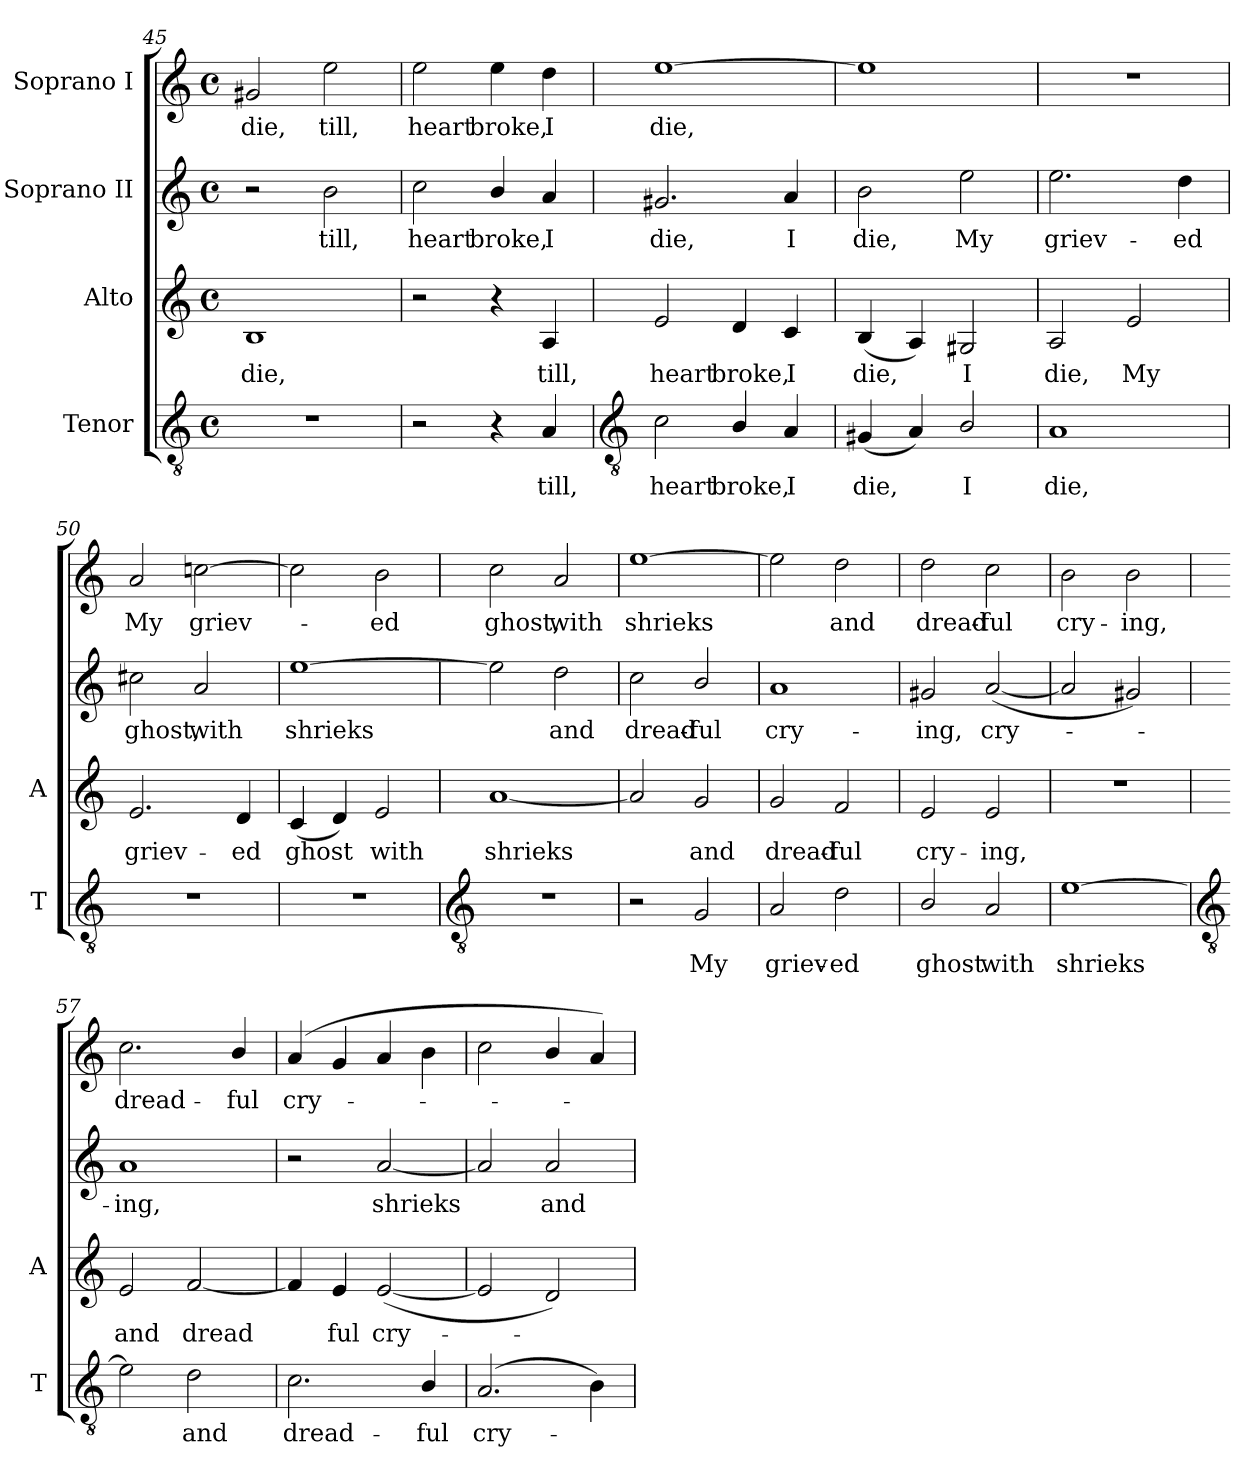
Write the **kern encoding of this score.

**kern	**text	**kern	**text	**kern	**text	**kern	**text
*part4	*part4	*part3	*part3	*part2	*part2	*part1	*part1
*staff4	*staff4	*staff3	*staff3	*staff2	*staff2	*staff1	*staff1
*I"Tenor	*	*I"Alto	*	*I"Soprano II	*	*I"Soprano I	*
*I'T	*	*I'A	*	*	*	*	*
*clefGv2	*	*clefG2	*	*clefG2	*	*clefG2	*
*k[]	*	*k[]	*	*k[]	*	*k[]	*
*C:	*	*C:	*	*C:	*	*C:	*
*M4/4	*	*M4/4	*	*M4/4	*	*M4/4	*
*met(c)	*	*met(c)	*	*met(c)	*	*met(c)	*
=45	=45	=45	=45	=45	=45	=45	=45
!	!	!	!LO:LY:b	!	!	!	!LO:LY:b
1r	.	1B	die,	2r	.	2g#X	die,
!	!	!	!	!	!LO:LY:b	!	!LO:LY:b
.	.	.	.	2b	till,	2ee	till,
=46	=46	=46	=46	=46	=46	=46	=46
!	!	!	!	!	!LO:LY:b	!	!LO:LY:b
2r	.	2r	.	2cc	heart	2ee	heart
!	!	!	!	!	!LO:LY:b	!	!LO:LY:b
4r	.	4r	.	4b/	broke,	4ee	broke,
!	!LO:LY:b	!	!LO:LY:b	!	!LO:LY:b	!	!LO:LY:b
4A	till,	4A	till,	4a	I	4dd	I
!!LO:LB:g=z
=47	=47	=47	=47	=47	=47	=47	=47
*clefGv2	*	*	*	*	*	*	*
!	!LO:LY:b	!	!LO:LY:b	!	!LO:LY:b	!	!LO:LY:b
2c	heart	2e	heart	2.g#X	die,	[1ee	die,
!	!LO:LY:b	!	!LO:LY:b	!	!	!	!
4B/	broke,	4d	broke,	.	.	.	.
!	!LO:LY:b	!	!LO:LY:b	!	!LO:LY:b	!	!
4A	I	4c	I	4a	I	.	.
=48	=48	=48	=48	=48	=48	=48	=48
!	!LO:LY:b	!	!LO:LY:b	!	!LO:LY:b	!	!
(<4G#X	die,	(<4B	die,	2b	die,	1ee]	.
4A)	.	4A)	.	.	.	.	.
!	!LO:LY:b	!	!LO:LY:b	!	!LO:LY:b	!	!
2B/	I	2G#X	I	2ee	My	.	.
=49	=49	=49	=49	=49	=49	=49	=49
!	!LO:LY:b	!	!LO:LY:b	!	!LO:LY:b	!	!
1A	die,	2A	die,	2.ee	griev-	1r	.
!	!	!	!LO:LY:b	!	!	!	!
.	.	2e	My	.	.	.	.
!	!	!	!	!	!LO:LY:b	!	!
.	.	.	.	4dd	-ed	.	.
=50	=50	=50	=50	=50	=50	=50	=50
!	!	!	!LO:LY:b	!	!LO:LY:b	!	!LO:LY:b
1r	.	2.e	griev-	2cc#X	ghost,	2a	My
!	!	!	!	!	!LO:LY:b	!	!LO:LY:b
.	.	.	.	2a	with	[2ccn	griev-
!	!	!	!LO:LY:b	!	!	!	!
.	.	4d	-ed	.	.	.	.
=51	=51	=51	=51	=51	=51	=51	=51
!	!	!	!LO:LY:b	!	!LO:LY:b	!	!
1r	.	(<4c	ghost	[1ee	shrieks	2cc]	.
.	.	4d)	.	.	.	.	.
!	!	!	!LO:LY:b	!	!	!	!LO:LY:b
.	.	2e	with	.	.	2b	ed
!!LO:LB:g=z
=52	=52	=52	=52	=52	=52	=52	=52
*clefGv2	*	*	*	*	*	*	*
!	!	!	!LO:LY:b	!	!	!	!LO:LY:b
1r	.	[1a	shrieks	2ee]	.	2cc	ghost,
!	!	!	!	!	!LO:LY:b	!	!LO:LY:b
.	.	.	.	2dd	and	2a	with
=53	=53	=53	=53	=53	=53	=53	=53
!	!	!	!	!	!LO:LY:b	!	!LO:LY:b
2r	.	2a]	.	2cc	dread-	[1ee	shrieks
!	!LO:LY:b	!	!LO:LY:b	!	!LO:LY:b	!	!
2G	My	2g	and	2b/	-ful	.	.
=54	=54	=54	=54	=54	=54	=54	=54
!	!LO:LY:b	!	!LO:LY:b	!	!LO:LY:b	!	!
2A	griev-	2g	dread-	1a	cry-	2ee]	.
!	!LO:LY:b	!	!LO:LY:b	!	!	!	!LO:LY:b
2d	-ed	2f	-ful	.	.	2dd	and
=55	=55	=55	=55	=55	=55	=55	=55
!	!LO:LY:b	!	!LO:LY:b	!	!LO:LY:b	!	!LO:LY:b
2B/	ghost	2e	cry-	2g#X	-ing,	2dd	dread-
!	!LO:LY:b	!	!LO:LY:b	!	!LO:LY:b	!	!LO:LY:b
2A	with	2e	-ing,	(<[2a	cry-	2cc	-ful
=56	=56	=56	=56	=56	=56	=56	=56
!	!LO:LY:b	!	!	!	!	!	!LO:LY:b
[1e	shrieks	1r	.	2a]	.	2b	cry-
!	!	!	!	!	!	!	!LO:LY:b
.	.	.	.	2g#X)	.	2b	-ing,
!!LO:LB:g=z
=57	=57	=57	=57	=57	=57	=57	=57
*clefGv2	*	*	*	*	*	*	*
!	!	!	!LO:LY:b	!	!LO:LY:b	!	!LO:LY:b
2e]	.	2e	and	1a	ing,	2.cc	dread-
!	!LO:LY:b	!	!LO:LY:b	!	!	!	!
2d	and	[2f	dread	.	.	.	.
!	!	!	!	!	!	!	!LO:LY:b
.	.	.	.	.	.	4b/	-ful
=58	=58	=58	=58	=58	=58	=58	=58
!	!LO:LY:b	!	!	!	!	!	!LO:LY:b
2.c	dread-	4f]	.	2r	.	(<4a	cry-
!	!	!	!LO:LY:b	!	!	!	!
.	.	4e	ful	.	.	4g	.
!	!	!	!LO:LY:b	!	!LO:LY:b	!	!
.	.	(<[2e	cry-	[2a	shrieks	4a	.
!	!LO:LY:b	!	!	!	!	!	!
4B/	-ful	.	.	.	.	4b	.
=59	=59	=59	=59	=59	=59	=59	=59
!	!LO:LY:b	!	!	!	!	!	!
(<2.A	cry-	2e]	.	2a]	.	2cc	.
!	!	!	!	!	!LO:LY:b	!	!
.	.	2d)	.	2a	and	4b/	.
4B)	.	.	.	.	.	4a)	.
=	=	=	=	=	=	=	=
*-	*-	*-	*-	*-	*-	*-	*-
